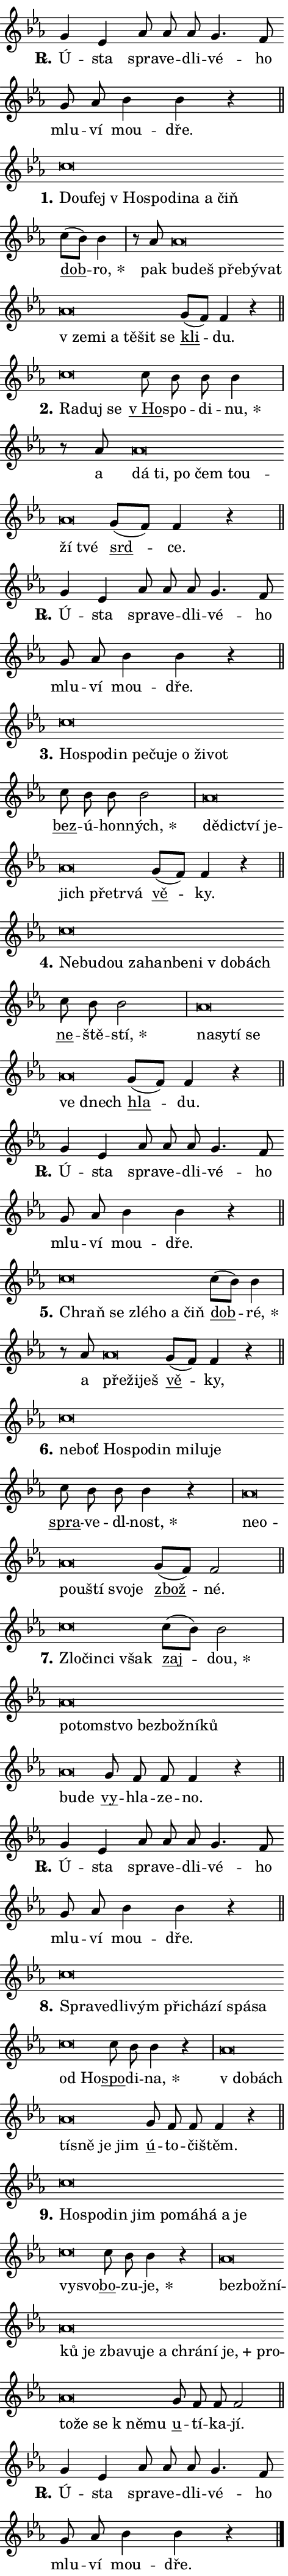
\version "2.24.0"
\header { tagline = "" }
\paper {
  indent = 0\cm
  top-margin = 0\cm
  right-margin = 0.13\cm % to fit lyric hyphens
  bottom-margin = 0\cm
  left-margin = 0\cm
  paper-width = 8\cm
  page-breaking = #ly:one-page-breaking
  system-system-spacing.basic-distance = #11
  score-system-spacing.basic-distance = #11
  ragged-last = ##f
}


%% Author: Thomas Morley
%% https://lists.gnu.org/archive/html/lilypond-user/2020-05/msg00002.html
#(define (line-position grob)
"Returns position of @var[grob} in current system:
   @code{'start}, if at first time-step
   @code{'end}, if at last time-step
   @code{'middle} otherwise
"
  (let* ((col (ly:item-get-column grob))
         (ln (ly:grob-object col 'left-neighbor))
         (rn (ly:grob-object col 'right-neighbor))
         (col-to-check-left (if (ly:grob? ln) ln col))
         (col-to-check-right (if (ly:grob? rn) rn col))
         (break-dir-left
           (and
             (ly:grob-property col-to-check-left 'non-musical #f)
             (ly:item-break-dir col-to-check-left)))
         (break-dir-right
           (and
             (ly:grob-property col-to-check-right 'non-musical #f)
             (ly:item-break-dir col-to-check-right))))
        (cond ((eqv? 1 break-dir-left) 'start)
              ((eqv? -1 break-dir-right) 'end)
              (else 'middle))))

#(define (tranparent-at-line-position vctor)
  (lambda (grob)
  "Relying on @code{line-position} select the relevant enry from @var{vctor}.
Used to determine transparency,"
    (case (line-position grob)
      ((end) (not (vector-ref vctor 0)))
      ((middle) (not (vector-ref vctor 1)))
      ((start) (not (vector-ref vctor 2))))))

noteHeadBreakVisibility =
#(define-music-function (break-visibility)(vector?)
"Makes @code{NoteHead}s transparent relying on @var{break-visibility}"
#{
  \override NoteHead.transparent =
    #(tranparent-at-line-position break-visibility)
#})

#(define delete-ledgers-for-transparent-note-heads
  (lambda (grob)
    "Reads whether a @code{NoteHead} is transparent.
If so this @code{NoteHead} is removed from @code{'note-heads} from
@var{grob}, which is supposed to be @code{LedgerLineSpanner}.
As a result ledgers are not printed for this @code{NoteHead}"
    (let* ((nhds-array (ly:grob-object grob 'note-heads))
           (nhds-list
             (if (ly:grob-array? nhds-array)
                 (ly:grob-array->list nhds-array)
                 '()))
           ;; Relies on the transparent-property being done before
           ;; Staff.LedgerLineSpanner.after-line-breaking is executed.
           ;; This is fragile ...
           (to-keep
             (remove
               (lambda (nhd)
                 (ly:grob-property nhd 'transparent #f))
               nhds-list)))
      ;; TODO find a better method to iterate over grob-arrays, similiar
      ;; to filter/remove etc for lists
      ;; For now rebuilt from scratch
      (set! (ly:grob-object grob 'note-heads)  '())
      (for-each
        (lambda (nhd)
          (ly:pointer-group-interface::add-grob grob 'note-heads nhd))
        to-keep))))

squashNotes = {
  \override NoteHead.X-extent = #'(-0.2 . 0.2)
  \override NoteHead.Y-extent = #'(-0.75 . 0)
  \override NoteHead.stencil =
    #(lambda (grob)
       (let ((pos (ly:grob-property grob 'staff-position)))
         (begin
           (if (< pos -7) (display "ERROR: Lower brevis then expected\n") (display ""))
           (if (<= pos -6) ly:text-interface::print ly:note-head::print))))
}
unSquashNotes = {
  \revert NoteHead.X-extent
  \revert NoteHead.Y-extent
  \revert NoteHead.stencil
}

hideNotes = \noteHeadBreakVisibility #begin-of-line-visible
unHideNotes = \noteHeadBreakVisibility #all-visible

% work-around for resetting accidentals
% https://lilypond.org/doc/v2.23/Documentation/notation/displaying-rhythms#unmetered-music
cadenzaMeasure = {
  \cadenzaOff
  \partial 1024 s1024
  \cadenzaOn
}

#(define-markup-command (accent layout props text) (markup?)
  "Underline accented syllable"
  (interpret-markup layout props
    #{\markup \override #'(offset . 4.3) \underline { #text }#}))

responsum = \markup \concat {
  "R" \hspace #-1.05 \path #0.1 #'((moveto 0 0.07) (lineto 0.9 0.8)) \hspace #0.05 "."
}

spaceSize = #0.6828661417322834 % exact space size for TeX Gyre Schola

\layout {
  \context {
    \Staff
    \remove "Time_signature_engraver"
    \override LedgerLineSpanner.after-line-breaking = #delete-ledgers-for-transparent-note-heads
  }
  \context {
    \Lyrics {
      \override LyricSpace.minimum-distance = \spaceSize
      \override LyricText.font-name = #"TeX Gyre Schola"
      \override LyricText.font-size = 1
      \override StanzaNumber.font-name = #"TeX Gyre Schola Bold"
      \override StanzaNumber.font-size = 1
    }
  }
  \context {
    \Score 
    \override NoteHead.text =
      #(lambda (grob) 
        (let ((pos (ly:grob-property grob 'staff-position)))
          #{\markup {
            \combine
              \halign #-0.55 \raise #(if (= pos -6) 0 0.5) \override #'(thickness . 2) \draw-line #'(3.2 . 0)
              \musicglyph "noteheads.sM1"
          }#}))
  }
}

% magnetic-lyrics.ily
%
%   written by
%     Jean Abou Samra <jean@abou-samra.fr>
%     Werner Lemberg <wl@gnu.org>
%
%   adapted by
%     Jiri Hon <jiri.hon@gmail.com>
%
% Version 2022-Apr-15

% https://www.mail-archive.com/lilypond-user@gnu.org/msg149350.html

#(define (Left_hyphen_pointer_engraver context)
   "Collect syllable-hyphen-syllable occurrences in lyrics and store
them in properties.  This engraver only looks to the left.  For
example, if the lyrics input is @code{foo -- bar}, it does the
following.

@itemize @bullet
@item
Set the @code{text} property of the @code{LyricHyphen} grob between
@q{foo} and @q{bar} to @code{foo}.

@item
Set the @code{left-hyphen} property of the @code{LyricText} grob with
text @q{foo} to the @code{LyricHyphen} grob between @q{foo} and
@q{bar}.
@end itemize

Use this auxiliary engraver in combination with the
@code{lyric-@/text::@/apply-@/magnetic-@/offset!} hook."
   (let ((hyphen #f)
         (text #f))
     (make-engraver
      (acknowledgers
       ((lyric-syllable-interface engraver grob source-engraver)
        (set! text grob)))
      (end-acknowledgers
       ((lyric-hyphen-interface engraver grob source-engraver)
        ;(when (not (grob::has-interface grob 'lyric-space-interface))
          (set! hyphen grob)));)
      ((stop-translation-timestep engraver)
       (when (and text hyphen)
         (ly:grob-set-object! text 'left-hyphen hyphen))
       (set! text #f)
       (set! hyphen #f)))))

#(define (lyric-text::apply-magnetic-offset! grob)
   "If the space between two syllables is less than the value in
property @code{LyricText@/.details@/.squash-threshold}, move the right
syllable to the left so that it gets concatenated with the left
syllable.

Use this function as a hook for
@code{LyricText@/.after-@/line-@/breaking} if the
@code{Left_@/hyphen_@/pointer_@/engraver} is active."
   (let ((hyphen (ly:grob-object grob 'left-hyphen #f)))
     (when hyphen
       (let ((left-text (ly:spanner-bound hyphen LEFT)))
         (when (grob::has-interface left-text 'lyric-syllable-interface)
           (let* ((common (ly:grob-common-refpoint grob left-text X))
                  (this-x-ext (ly:grob-extent grob common X))
                  (left-x-ext
                   (begin
                     ;; Trigger magnetism for left-text.
                     (ly:grob-property left-text 'after-line-breaking)
                     (ly:grob-extent left-text common X)))
                  ;; `delta` is the gap width between two syllables.
                  (delta (- (interval-start this-x-ext)
                            (interval-end left-x-ext)))
                  (details (ly:grob-property grob 'details))
                  (threshold (assoc-get 'squash-threshold details 0.2)))
             (when (< delta threshold)
               (let* (;; We have to manipulate the input text so that
                      ;; ligatures crossing syllable boundaries are not
                      ;; disabled.  For languages based on the Latin
                      ;; script this is essentially a beautification.
                      ;; However, for non-Western scripts it can be a
                      ;; necessity.
                      (lt (ly:grob-property left-text 'text))
                      (rt (ly:grob-property grob 'text))
                      (is-space (grob::has-interface hyphen 'lyric-space-interface))
                      (space (if is-space " " ""))
                      (extra-delta (if is-space spaceSize 0))
                      ;; Append new syllable.
                      (ltrt-space (if (and (string? lt) (string? rt))
                                (string-append lt space rt)
                                (make-concat-markup (list lt space rt))))
                      ;; Right-align `ltrt` to the right side.
                      (ltrt-space-markup (grob-interpret-markup
                               grob
                               (make-translate-markup
                                (cons (interval-length this-x-ext) 0)
                                (make-right-align-markup ltrt-space)))))
                 (begin
                   ;; Don't print `left-text`.
                   (ly:grob-set-property! left-text 'stencil #f)
                   ;; Set text and stencil (which holds all collected
                   ;; syllables so far) and shift it to the left.
                   (ly:grob-set-property! grob 'text ltrt-space)
                   (ly:grob-set-property! grob 'stencil ltrt-space-markup)
                   (ly:grob-translate-axis! grob (- (- delta extra-delta)) X))))))))))


#(define (lyric-hyphen::displace-bounds-first grob)
   ;; Make very sure this callback isn't triggered too early.
   (let ((left (ly:spanner-bound grob LEFT))
         (right (ly:spanner-bound grob RIGHT)))
     (ly:grob-property left 'after-line-breaking)
     (ly:grob-property right 'after-line-breaking)
     (ly:lyric-hyphen::print grob)))

squashThreshold = #0.4

\layout {
  \context {
    \Lyrics
    \consists #Left_hyphen_pointer_engraver
    \override LyricText.after-line-breaking =
      #lyric-text::apply-magnetic-offset!
    \override LyricHyphen.stencil = #lyric-hyphen::displace-bounds-first
    \override LyricText.details.squash-threshold = \squashThreshold
    \override LyricHyphen.minimum-distance = 0
    \override LyricHyphen.minimum-length = \squashThreshold
  }
}

squashText = \override LyricText.details.squash-threshold = 9999
unSquashText = \override LyricText.details.squash-threshold = \squashThreshold

leftText = \override LyricText.self-alignment-X = #LEFT
unLeftText = \revert LyricText.self-alignment-X

starOffset = #(lambda (grob) 
                (let ((x_offset (ly:self-alignment-interface::aligned-on-x-parent grob)))
                  (if (= x_offset 0) 0 (+ x_offset 1.2))))

star = #(define-music-function (syllable)(string?)
"Append star separator at the end of a syllable"
#{
  \once \override LyricText.X-offset = #starOffset
  \lyricmode { \markup {
    #syllable
    \override #'((font-name . "TeX Gyre Schola Bold")) \hspace #0.2 \lower #0.65 \larger "*"
  } }
#})

starAccent = #(define-music-function (syllable)(string?)
"Append star separator at the end of a syllable and make accent"
#{
  \once \override LyricText.X-offset = #starOffset
  \lyricmode { \markup {
    \accent #syllable
    \override #'((font-name . "TeX Gyre Schola Bold")) \hspace #0.2 \lower #0.65 \larger "*"
  } }
#})

breath = #(define-music-function (syllable)(string?)
"Append breathing indicator at the end of a syllable"
#{
  \lyricmode { \markup { #syllable "+" } }
#})

optionalBreath = #(define-music-function (syllable)(string?)
"Append optional breathing indicator at the end of a syllable"
#{
  \lyricmode { \markup { #syllable "(+)" } }
#})


\score {
    <<
        \new Voice = "melody" { \cadenzaOn \key es \major \relative { g'4 es as8 as as \bar "" g4. f8 \bar "" g as bes4 bes r \cadenzaMeasure \bar "||" \break } }
        \new Lyrics \lyricsto "melody" { \lyricmode { \set stanza = \responsum
Ú -- sta spra -- ve -- dli -- vé -- ho mlu -- ví mou -- dře. } }
    >>
    \layout {}
}

\score {
    <<
        \new Voice = "melody" { \cadenzaOn \key es \major \relative { \squashNotes c''\breve*1/16 \hideNotes \breve*1/16 \bar "" \breve*1/16 \bar "" \breve*1/16 \bar "" \breve*1/16 \bar "" \breve*1/16 \bar "" \breve*1/16 \breve*1/16 \bar "" \unHideNotes \unSquashNotes \bar "" c8[( bes)] bes4 \cadenzaMeasure \bar "|" r8 as8 \squashNotes as\breve*1/16 \hideNotes \breve*1/16 \bar "" \breve*1/16 \bar "" \breve*1/16 \bar "" \breve*1/16 \bar "" \breve*1/16 \bar "" \breve*1/16 \bar "" \breve*1/16 \bar "" \breve*1/16 \bar "" \breve*1/16 \breve*1/16 \bar "" \unHideNotes \unSquashNotes \bar "" g8[( f)] f4 r \cadenzaMeasure \bar "||" \break } }
        \new Lyrics \lyricsto "melody" { \lyricmode { \set stanza = "1."
\leftText Dou -- \squashText fej "v Ho" -- spo -- di -- na a čiň \unLeftText \unSquashText \markup \accent dob -- \star ro, pak \leftText bu -- \squashText deš pře -- bý -- vat "v ze" -- mi a tě -- šit se \unLeftText \unSquashText \markup \accent kli -- du. } }
    >>
    \layout {}
}

\score {
    <<
        \new Voice = "melody" { \cadenzaOn \key es \major \relative { \squashNotes c''\breve*1/16 \hideNotes \breve*1/16 \breve*1/16 \bar "" \unHideNotes \unSquashNotes \bar "" c8 bes bes bes4 \cadenzaMeasure \bar "|" r8 as8 \squashNotes as\breve*1/16 \hideNotes \breve*1/16 \bar "" \breve*1/16 \bar "" \breve*1/16 \bar "" \breve*1/16 \bar "" \breve*1/16 \breve*1/16 \bar "" \unHideNotes \unSquashNotes \bar "" g8[( f)] f4 r \cadenzaMeasure \bar "||" \break } }
        \new Lyrics \lyricsto "melody" { \lyricmode { \set stanza = "2."
\leftText Ra -- \squashText duj se \unLeftText \unSquashText \markup \accent "v Ho" -- spo -- di -- \star nu, a \leftText dá \squashText ti, po čem tou -- ží tvé \unLeftText \unSquashText \markup \accent srd -- ce. } }
    >>
    \layout {}
}

\score {
    <<
        \new Voice = "melody" { \cadenzaOn \key es \major \relative { g'4 es as8 as as \bar "" g4. f8 \bar "" g as bes4 bes r \cadenzaMeasure \bar "||" \break } }
        \new Lyrics \lyricsto "melody" { \lyricmode { \set stanza = \responsum
Ú -- sta spra -- ve -- dli -- vé -- ho mlu -- ví mou -- dře. } }
    >>
    \layout {}
}

\score {
    <<
        \new Voice = "melody" { \cadenzaOn \key es \major \relative { \squashNotes c''\breve*1/16 \hideNotes \breve*1/16 \bar "" \breve*1/16 \bar "" \breve*1/16 \bar "" \breve*1/16 \bar "" \breve*1/16 \bar "" \breve*1/16 \bar "" \breve*1/16 \breve*1/16 \bar "" \unHideNotes \unSquashNotes \bar "" c8 bes bes bes2 \cadenzaMeasure \bar "|" \squashNotes as\breve*1/16 \hideNotes \breve*1/16 \bar "" \breve*1/16 \bar "" \breve*1/16 \bar "" \breve*1/16 \bar "" \breve*1/16 \bar "" \breve*1/16 \breve*1/16 \bar "" \unHideNotes \unSquashNotes \bar "" g8[( f)] f4 r \cadenzaMeasure \bar "||" \break } }
        \new Lyrics \lyricsto "melody" { \lyricmode { \set stanza = "3."
\leftText Ho -- \squashText spo -- din pe -- ču -- je o ži -- vot \unLeftText \unSquashText \markup \accent bez -- ú -- hon -- \star ných, \leftText dě -- \squashText dic -- tví je -- jich pře -- tr -- vá \unLeftText \unSquashText \markup \accent vě -- ky. } }
    >>
    \layout {}
}

\score {
    <<
        \new Voice = "melody" { \cadenzaOn \key es \major \relative { \squashNotes c''\breve*1/16 \hideNotes \breve*1/16 \bar "" \breve*1/16 \bar "" \breve*1/16 \bar "" \breve*1/16 \bar "" \breve*1/16 \bar "" \breve*1/16 \bar "" \breve*1/16 \breve*1/16 \bar "" \unHideNotes \unSquashNotes \bar "" c8 bes bes2 \cadenzaMeasure \bar "|" \squashNotes as\breve*1/16 \hideNotes \breve*1/16 \bar "" \breve*1/16 \bar "" \breve*1/16 \bar "" \breve*1/16 \breve*1/16 \bar "" \unHideNotes \unSquashNotes \bar "" g8[( f)] f4 r \cadenzaMeasure \bar "||" \break } }
        \new Lyrics \lyricsto "melody" { \lyricmode { \set stanza = "4."
\leftText Ne -- \squashText bu -- dou za -- han -- be -- ni "v do" -- bách \unLeftText \unSquashText \markup \accent ne -- ště -- \star stí, \leftText na -- \squashText sy -- tí se ve dnech \unLeftText \unSquashText \markup \accent hla -- du. } }
    >>
    \layout {}
}

\score {
    <<
        \new Voice = "melody" { \cadenzaOn \key es \major \relative { g'4 es as8 as as \bar "" g4. f8 \bar "" g as bes4 bes r \cadenzaMeasure \bar "||" \break } }
        \new Lyrics \lyricsto "melody" { \lyricmode { \set stanza = \responsum
Ú -- sta spra -- ve -- dli -- vé -- ho mlu -- ví mou -- dře. } }
    >>
    \layout {}
}

\score {
    <<
        \new Voice = "melody" { \cadenzaOn \key es \major \relative { \squashNotes c''\breve*1/16 \hideNotes \breve*1/16 \bar "" \breve*1/16 \bar "" \breve*1/16 \bar "" \breve*1/16 \breve*1/16 \bar "" \unHideNotes \unSquashNotes \bar "" c8[( bes)] bes4 \cadenzaMeasure \bar "|" r8 as8 \squashNotes as\breve*1/16 \hideNotes \breve*1/16 \breve*1/16 \bar "" \unHideNotes \unSquashNotes \bar "" g8[( f)] f4 r \cadenzaMeasure \bar "||" \break } }
        \new Lyrics \lyricsto "melody" { \lyricmode { \set stanza = "5."
\leftText Chraň \squashText se zlé -- ho a čiň \unLeftText \unSquashText \markup \accent dob -- \star ré, a \leftText pře -- \squashText ži -- ješ \unLeftText \unSquashText \markup \accent vě -- ky, } }
    >>
    \layout {}
}

\score {
    <<
        \new Voice = "melody" { \cadenzaOn \key es \major \relative { \squashNotes c''\breve*1/16 \hideNotes \breve*1/16 \bar "" \breve*1/16 \bar "" \breve*1/16 \bar "" \breve*1/16 \bar "" \breve*1/16 \bar "" \breve*1/16 \breve*1/16 \bar "" \unHideNotes \unSquashNotes \bar "" c8 bes bes bes4 r \cadenzaMeasure \bar "|" \squashNotes as\breve*1/16 \hideNotes \breve*1/16 \bar "" \breve*1/16 \bar "" \breve*1/16 \bar "" \breve*1/16 \breve*1/16 \bar "" \unHideNotes \unSquashNotes \bar "" g8[( f)] f2 \cadenzaMeasure \bar "||" \break } }
        \new Lyrics \lyricsto "melody" { \lyricmode { \set stanza = "6."
\leftText ne -- \squashText boť Ho -- spo -- din mi -- lu -- je \unLeftText \unSquashText \markup \accent spra -- ve -- dl -- \star nost, \leftText ne -- \squashText o -- pou -- ští svo -- je \unLeftText \unSquashText \markup \accent zbož -- né. } }
    >>
    \layout {}
}

\score {
    <<
        \new Voice = "melody" { \cadenzaOn \key es \major \relative { \squashNotes c''\breve*1/16 \hideNotes \breve*1/16 \bar "" \breve*1/16 \breve*1/16 \bar "" \unHideNotes \unSquashNotes \bar "" c8[( bes)] bes2 \cadenzaMeasure \bar "|" \squashNotes as\breve*1/16 \hideNotes \breve*1/16 \bar "" \breve*1/16 \bar "" \breve*1/16 \bar "" \breve*1/16 \bar "" \breve*1/16 \bar "" \breve*1/16 \bar "" \breve*1/16 \breve*1/16 \bar "" \unHideNotes \unSquashNotes \bar "" g8 f f f4 r \cadenzaMeasure \bar "||" \break } }
        \new Lyrics \lyricsto "melody" { \lyricmode { \set stanza = "7."
\leftText Zlo -- \squashText čin -- ci však \unLeftText \unSquashText \markup \accent zaj -- \star dou, \leftText po -- \squashText tom -- stvo bez -- bož -- ní -- ků bu -- de \unLeftText \unSquashText \markup \accent vy -- hla -- ze -- no. } }
    >>
    \layout {}
}

\score {
    <<
        \new Voice = "melody" { \cadenzaOn \key es \major \relative { g'4 es as8 as as \bar "" g4. f8 \bar "" g as bes4 bes r \cadenzaMeasure \bar "||" \break } }
        \new Lyrics \lyricsto "melody" { \lyricmode { \set stanza = \responsum
Ú -- sta spra -- ve -- dli -- vé -- ho mlu -- ví mou -- dře. } }
    >>
    \layout {}
}

\score {
    <<
        \new Voice = "melody" { \cadenzaOn \key es \major \relative { \squashNotes c''\breve*1/16 \hideNotes \breve*1/16 \bar "" \breve*1/16 \bar "" \breve*1/16 \bar "" \breve*1/16 \bar "" \breve*1/16 \bar "" \breve*1/16 \bar "" \breve*1/16 \bar "" \breve*1/16 \bar "" \breve*1/16 \breve*1/16 \bar "" \unHideNotes \unSquashNotes \bar "" c8 bes bes4 r \cadenzaMeasure \bar "|" \squashNotes as\breve*1/16 \hideNotes \breve*1/16 \bar "" \breve*1/16 \bar "" \breve*1/16 \bar "" \breve*1/16 \breve*1/16 \bar "" \unHideNotes \unSquashNotes \bar "" g8 f f f4 r \cadenzaMeasure \bar "||" \break } }
        \new Lyrics \lyricsto "melody" { \lyricmode { \set stanza = "8."
\leftText Spra -- \squashText ve -- dli -- vým při -- chá -- zí spá -- sa od Ho -- \unLeftText \unSquashText \markup \accent spo -- di -- \star na, \leftText "v do" -- \squashText bách tí -- sně je jim \unLeftText \unSquashText \markup \accent ú -- to -- či -- štěm. } }
    >>
    \layout {}
}

\score {
    <<
        \new Voice = "melody" { \cadenzaOn \key es \major \relative { \squashNotes c''\breve*1/16 \hideNotes \breve*1/16 \bar "" \breve*1/16 \bar "" \breve*1/16 \bar "" \breve*1/16 \bar "" \breve*1/16 \bar "" \breve*1/16 \bar "" \breve*1/16 \bar "" \breve*1/16 \bar "" \breve*1/16 \breve*1/16 \bar "" \unHideNotes \unSquashNotes \bar "" c8 bes bes4 r \cadenzaMeasure \bar "|" \squashNotes as\breve*1/16 \hideNotes \breve*1/16 \bar "" \breve*1/16 \bar "" \breve*1/16 \bar "" \breve*1/16 \bar "" \breve*1/16 \bar "" \breve*1/16 \bar "" \breve*1/16 \bar "" \breve*1/16 \bar "" \breve*1/16 \bar "" \breve*1/16 \bar "" \breve*1/16 \bar "" \breve*1/16 \bar "" \breve*1/16 \bar "" \breve*1/16 \bar "" \breve*1/16 \bar "" \breve*1/16 \breve*1/16 \bar "" \unHideNotes \unSquashNotes \bar "" g8 f f f2 \cadenzaMeasure \bar "||" \break } }
        \new Lyrics \lyricsto "melody" { \lyricmode { \set stanza = "9."
\leftText Ho -- \squashText spo -- din jim po -- má -- há a je vy -- svo -- \unLeftText \unSquashText \markup \accent bo -- zu -- \star je, \leftText bez -- \squashText bož -- ní -- ků je zba -- vu -- je a chrá -- ní \breath "je," pro -- to -- že se "k ně" -- mu \unLeftText \unSquashText \markup \accent u -- tí -- ka -- jí. } }
    >>
    \layout {}
}

\score {
    <<
        \new Voice = "melody" { \cadenzaOn \key es \major \relative { g'4 es as8 as as \bar "" g4. f8 \bar "" g as bes4 bes r \cadenzaMeasure \bar "||" \break } \bar "|." }
        \new Lyrics \lyricsto "melody" { \lyricmode { \set stanza = \responsum
Ú -- sta spra -- ve -- dli -- vé -- ho mlu -- ví mou -- dře. } }
    >>
    \layout {}
}
